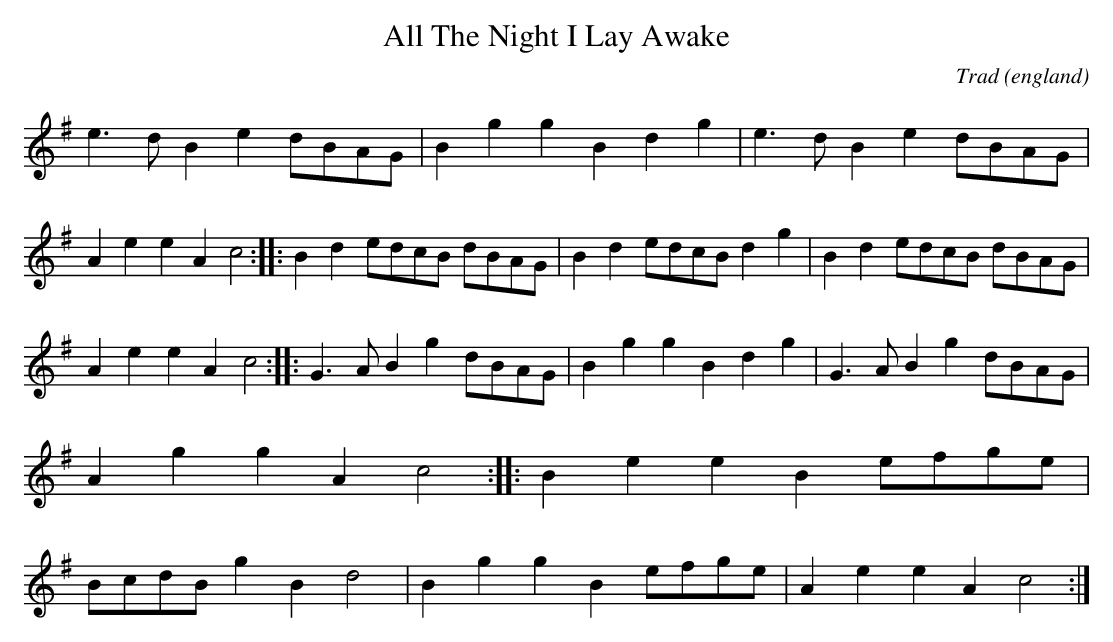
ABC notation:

X:1
T:All The Night I Lay Awake
O:england
C:Trad
M:3/4l
K:G
e3dB2e2 dBAG| B2g2g2B2d2g2|e3dB2e2 dBAG| A2e2e2A2 c4:: B2d2 edcB dBAG|\
B2d2 edcB d2g2|B2d2 edcB dBAG| A2e2 e2A2 c4 :: G3AB2g2 dBAG| B2g2g2B2d2g2|\
G3AB2g2 dBAG| A2g2g2A2 c4::B2e2e2B2 efge | BcdB g2B2 d4| B2g2g2B2 efge|\
A2e2e2A2 c4:|
